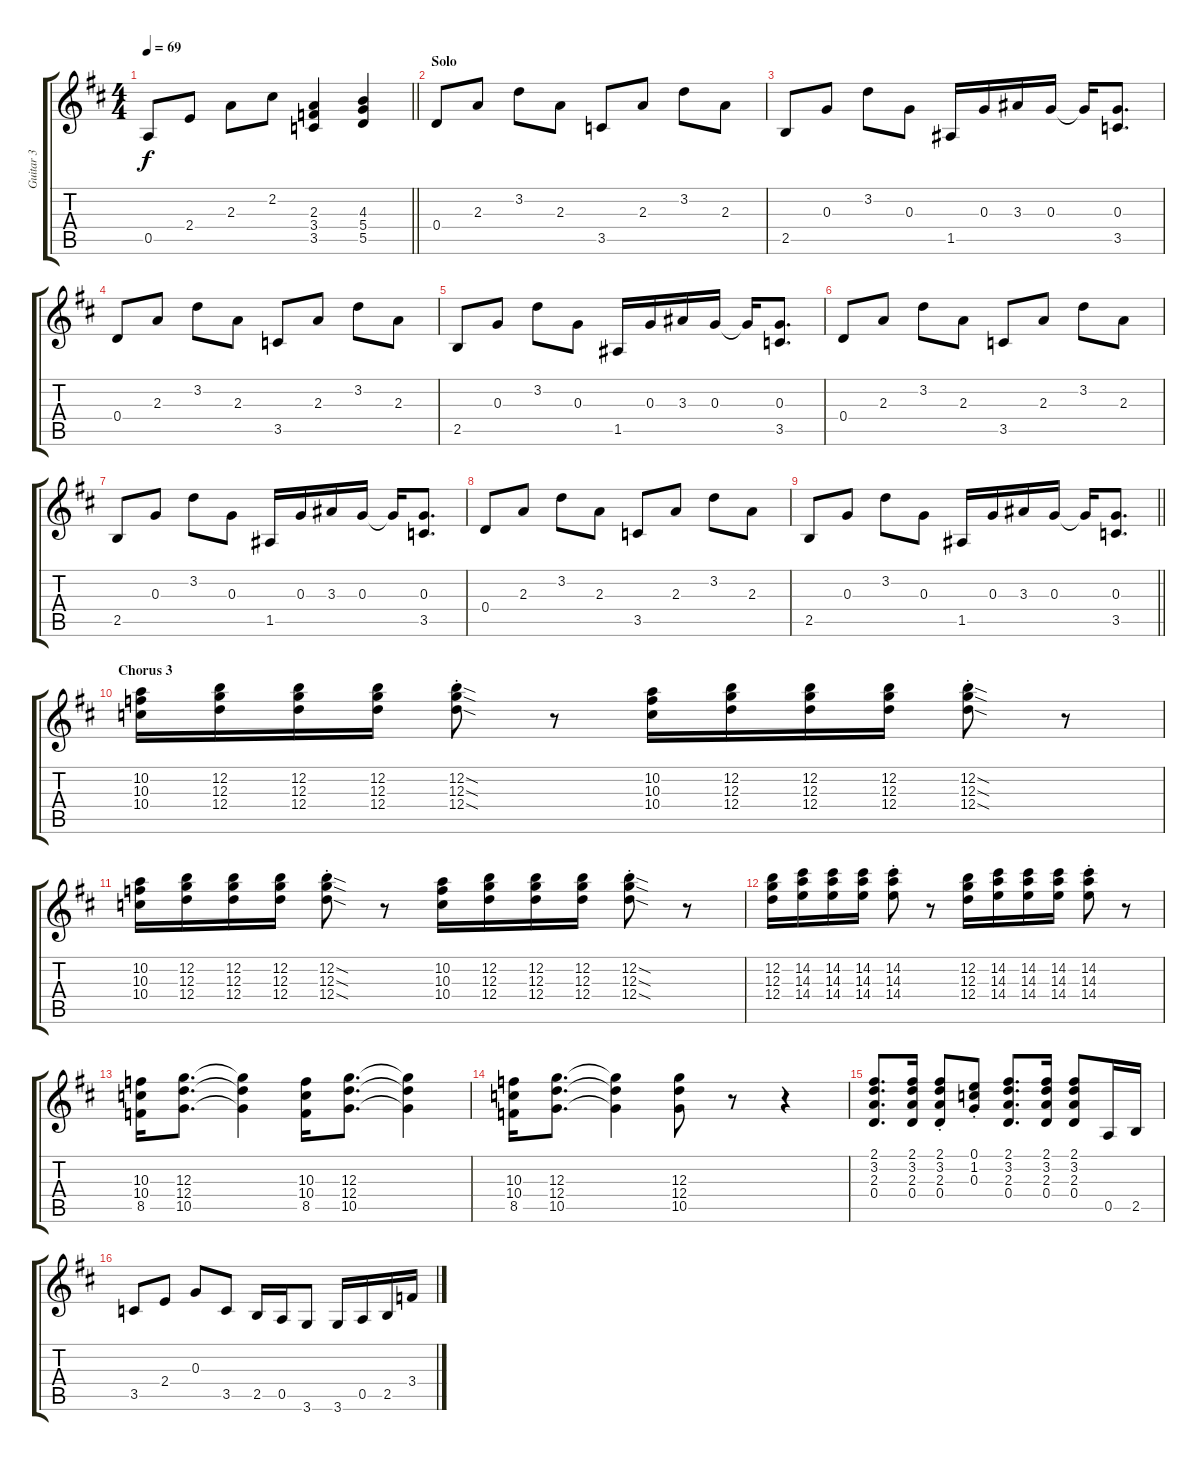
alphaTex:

\track ("Guitar 3" "Guitar 3") {instrument overdrivenguitar}
\staff {score tabs}
\tuning (E4 B3 G3 D3 A2 E2) {hide}
\ts (4 4)
\tempo 69
\clef g2
\barLineRight lightlight
\ks d
0.5.8{dy f} 2.4.8 2.3.8 2.2.8 (2.3 3.4 3.5).4 (4.3 5.4 5.5).4 |
\section ("" "Solo ")
0.4.8 2.3.8 3.2.8 2.3.8 3.5.8 2.3.8 3.2.8 2.3.8 |
2.5.8 0.3.8 3.2.8 0.3.8 1.5.16 0.3.16 3.3.16 0.3.16 0.3{t}.16 (0.3 3.5).8{d} |
0.4.8 2.3.8 3.2.8 2.3.8 3.5.8 2.3.8 3.2.8 2.3.8 |
2.5.8 0.3.8 3.2.8 0.3.8 1.5.16 0.3.16 3.3.16 0.3.16 0.3{t}.16 (0.3 3.5).8{d} |
0.4.8 2.3.8 3.2.8 2.3.8 3.5.8 2.3.8 3.2.8 2.3.8 |
2.5.8 0.3.8 3.2.8 0.3.8 1.5.16 0.3.16 3.3.16 0.3.16 0.3{t}.16 (0.3 3.5).8{d} |
0.4.8 2.3.8 3.2.8 2.3.8 3.5.8 2.3.8 3.2.8 2.3.8 |
\barLineRight lightlight
2.5.8 0.3.8 3.2.8 0.3.8 1.5.16 0.3.16 3.3.16 0.3.16 0.3{t}.16 (0.3 3.5).8{d} |
\section ("" "Chorus 3")
(10.2 10.3 10.4).16 (12.2 12.3 12.4).16 (12.2 12.3 12.4).16 (12.2 12.3 12.4).16 (12.2{sod} 12.3{sod} 12.4{sod st}).8 r.8 (10.2 10.3 10.4).16 (12.2 12.3 12.4).16 (12.2 12.3 12.4).16 (12.2 12.3 12.4).16 (12.2{sod} 12.3{sod} 12.4{sod st}).8 r.8 |
(10.2 10.3 10.4).16 (12.2 12.3 12.4).16 (12.2 12.3 12.4).16 (12.2 12.3 12.4).16 (12.2{sod st} 12.3{sod} 12.4{sod}).8 r.8 (10.2 10.3 10.4).16 (12.2 12.3 12.4).16 (12.2 12.3 12.4).16 (12.2 12.3 12.4).16 (12.2{sod st} 12.3{sod} 12.4{sod}).8 r.8 |
(12.2 12.3 12.4).16 (14.2 14.3 14.4).16 (14.2 14.3 14.4).16 (14.2 14.3 14.4).16 (14.2{st} 14.3 14.4).8 r.8 (12.2 12.3 12.4).16 (14.2 14.3 14.4).16 (14.2 14.3 14.4).16 (14.2 14.3 14.4).16 (14.2{st} 14.3 14.4).8 r.8 |
(10.3 10.4 8.5).16 (12.3 12.4 10.5).8{d} (12.3{t} 12.4{t} 10.5{t}).4 (10.3 10.4 8.5).16 (12.3 12.4 10.5).8{d} (12.3{t} 12.4{t} 10.5{t}).4 |
(10.3 10.4 8.5).16 (12.3 12.4 10.5).8{d} (12.3{t} 12.4{t} 10.5{t}).4 (12.3 12.4 10.5).8 r.8 r.4 |
(2.1 3.2 2.3 0.4).8{d} (2.1 3.2 2.3 0.4).16 (2.1{st} 3.2 2.3 0.4).8 (0.1 1.2 0.3{st}).8 (2.1 3.2 2.3 0.4).8{d} (2.1 3.2 2.3 0.4).16 (2.1 3.2 2.3 0.4).8 0.5.16 2.5.16 |
3.5.8 2.4.8 0.3.8 3.5.8 2.5.16 0.5.16 3.6.8 3.6.16 0.5.16 2.5.16 3.4.16
